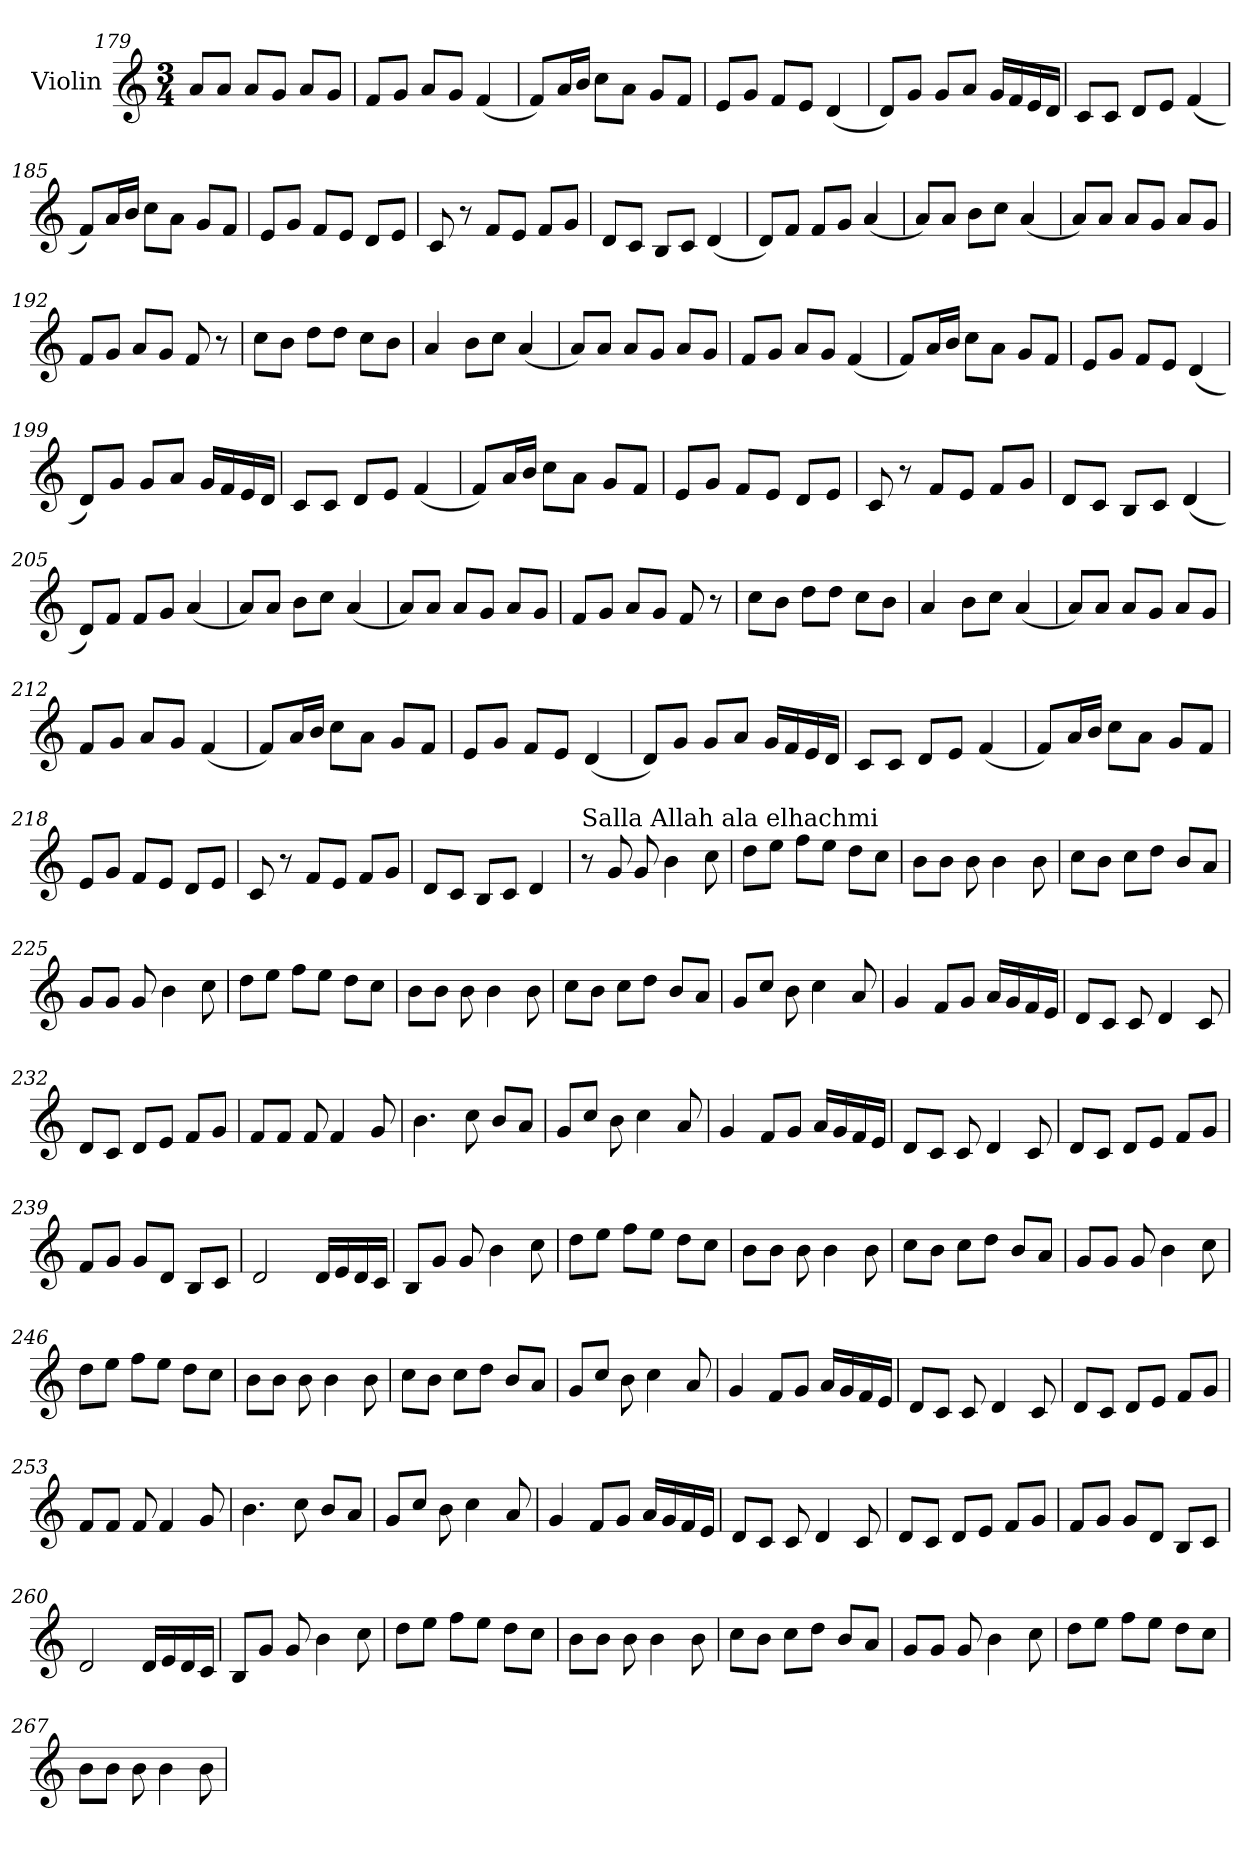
**kern
*part1
*staff1
*I"Violin
*clefG2
*k[]
*M3/4
=179
8a/L
8a/J
8a/L
8g/J
8a/L
8g/J
=180
8f/L
8g/J
8a/L
8g/J
(<4f/
=181
8f/L)
16a/L
16b/JJ
8cc\L
8a\J
8g/L
8f/J
=182
8e/L
8g/J
8f/L
8e/J
(<4d/
=183
8d/L)
8g/J
8g/L
8a/J
16g/LL
16f/
16e/
16d/JJ
!!LO:PB:g=z
=184
8c/L
8c/J
8d/L
8e/J
(<4f/
=185
8f/L)
16a/L
16b/JJ
8cc\L
8a\J
8g/L
8f/J
=186
8e/L
8g/J
8f/L
8e/J
8d/L
8e/J
=187
8c/
8r
8f/L
8e/J
8f/L
8g/J
=188
8d/L
8c/J
8B/L
8c/J
(<4d/
=189
8d/L)
8f/J
8f/L
8g/J
(<4a/
!!LO:LB:g=z
=190
8a/L)
8a/J
8b\L
8cc\J
(<4a/
=191
8a/L)
8a/J
8a/L
8g/J
8a/L
8g/J
=192
8f/L
8g/J
8a/L
8g/J
8f/
8r
=193
8cc\L
8b\J
8dd\L
8dd\J
8cc\L
8b\J
=194
4a/
8b\L
8cc\J
(<4a/
=195
8a/L)
8a/J
8a/L
8g/J
8a/L
8g/J
!!LO:LB:g=z
=196
8f/L
8g/J
8a/L
8g/J
(<4f/
=197
8f/L)
16a/L
16b/JJ
8cc\L
8a\J
8g/L
8f/J
=198
8e/L
8g/J
8f/L
8e/J
(<4d/
=199
8d/L)
8g/J
8g/L
8a/J
16g/LL
16f/
16e/
16d/JJ
=200
8c/L
8c/J
8d/L
8e/J
(<4f/
=201
8f/L)
16a/L
16b/JJ
8cc\L
8a\J
8g/L
8f/J
!!LO:LB:g=z
=202
8e/L
8g/J
8f/L
8e/J
8d/L
8e/J
=203
8c/
8r
8f/L
8e/J
8f/L
8g/J
=204
8d/L
8c/J
8B/L
8c/J
(<4d/
=205
8d/L)
8f/J
8f/L
8g/J
(<4a/
=206
8a/L)
8a/J
8b\L
8cc\J
(<4a/
=207
8a/L)
8a/J
8a/L
8g/J
8a/L
8g/J
!!LO:LB:g=z
=208
8f/L
8g/J
8a/L
8g/J
8f/
8r
=209
8cc\L
8b\J
8dd\L
8dd\J
8cc\L
8b\J
=210
4a/
8b\L
8cc\J
(<4a/
=211
8a/L)
8a/J
8a/L
8g/J
8a/L
8g/J
=212
8f/L
8g/J
8a/L
8g/J
(<4f/
=213
8f/L)
16a/L
16b/JJ
8cc\L
8a\J
8g/L
8f/J
!!LO:LB:g=z
=214
8e/L
8g/J
8f/L
8e/J
(<4d/
=215
8d/L)
8g/J
8g/L
8a/J
16g/LL
16f/
16e/
16d/JJ
=216
8c/L
8c/J
8d/L
8e/J
(<4f/
=217
8f/L)
16a/L
16b/JJ
8cc\L
8a\J
8g/L
8f/J
=218
8e/L
8g/J
8f/L
8e/J
8d/L
8e/J
=219
8c/
8r
8f/L
8e/J
8f/L
8g/J
!!LO:LB:g=z
=220
8d/L
8c/J
8B/L
8c/J
4d/
=221
!LO:TX:a:t=Salla Allah ala elhachmi
8r
8g/
8g/
4b\
8cc\
=222
8dd\L
8ee\J
8ff\L
8ee\J
8dd\L
8cc\J
=223
8b\L
8b\J
8b\
4b\
8b\
=224
8cc\L
8b\J
8cc\L
8dd\J
8b/L
8a/J
=225
8g/L
8g/J
8g/
4b\
8cc\
!!LO:LB:g=z
=226
8dd\L
8ee\J
8ff\L
8ee\J
8dd\L
8cc\J
=227
8b\L
8b\J
8b\
4b\
8b\
=228
8cc\L
8b\J
8cc\L
8dd\J
8b/L
8a/J
=229
8g/L
8cc/J
8b\
4cc\
8a/
=230
4g/
8f/L
8g/J
16a/LL
16g/
16f/
16e/JJ
=231
8d/L
8c/J
8c/
4d/
8c/
!!LO:PB:g=z
=232
8d/L
8c/J
8d/L
8e/J
8f/L
8g/J
=233
8f/L
8f/J
8f/
4f/
8g/
=234
4.b\
8cc\
8b/L
8a/J
=235
8g/L
8cc/J
8b\
4cc\
8a/
=236
4g/
8f/L
8g/J
16a/LL
16g/
16f/
16e/JJ
=237
8d/L
8c/J
8c/
4d/
8c/
!!LO:LB:g=z
=238
8d/L
8c/J
8d/L
8e/J
8f/L
8g/J
=239
8f/L
8g/J
8g/L
8d/J
8B/L
8c/J
=240
2d/
16d/LL
16e/
16d/
16c/JJ
=241
8B/L
8g/J
8g/
4b\
8cc\
=242
8dd\L
8ee\J
8ff\L
8ee\J
8dd\L
8cc\J
=243
8b\L
8b\J
8b\
4b\
8b\
!!LO:LB:g=z
=244
8cc\L
8b\J
8cc\L
8dd\J
8b/L
8a/J
=245
8g/L
8g/J
8g/
4b\
8cc\
=246
8dd\L
8ee\J
8ff\L
8ee\J
8dd\L
8cc\J
=247
8b\L
8b\J
8b\
4b\
8b\
=248
8cc\L
8b\J
8cc\L
8dd\J
8b/L
8a/J
=249
8g/L
8cc/J
8b\
4cc\
8a/
!!LO:LB:g=z
=250
4g/
8f/L
8g/J
16a/LL
16g/
16f/
16e/JJ
=251
8d/L
8c/J
8c/
4d/
8c/
=252
8d/L
8c/J
8d/L
8e/J
8f/L
8g/J
=253
8f/L
8f/J
8f/
4f/
8g/
=254
4.b\
8cc\
8b/L
8a/J
=255
8g/L
8cc/J
8b\
4cc\
8a/
!!LO:LB:g=z
=256
4g/
8f/L
8g/J
16a/LL
16g/
16f/
16e/JJ
=257
8d/L
8c/J
8c/
4d/
8c/
=258
8d/L
8c/J
8d/L
8e/J
8f/L
8g/J
=259
8f/L
8g/J
8g/L
8d/J
8B/L
8c/J
=260
2d/
16d/LL
16e/
16d/
16c/JJ
=261
8B/L
8g/J
8g/
4b\
8cc\
!!LO:LB:g=z
=262
8dd\L
8ee\J
8ff\L
8ee\J
8dd\L
8cc\J
=263
8b\L
8b\J
8b\
4b\
8b\
=264
8cc\L
8b\J
8cc\L
8dd\J
8b/L
8a/J
=265
8g/L
8g/J
8g/
4b\
8cc\
=266
8dd\L
8ee\J
8ff\L
8ee\J
8dd\L
8cc\J
=267
8b\L
8b\J
8b\
4b\
8b\
=
*-
